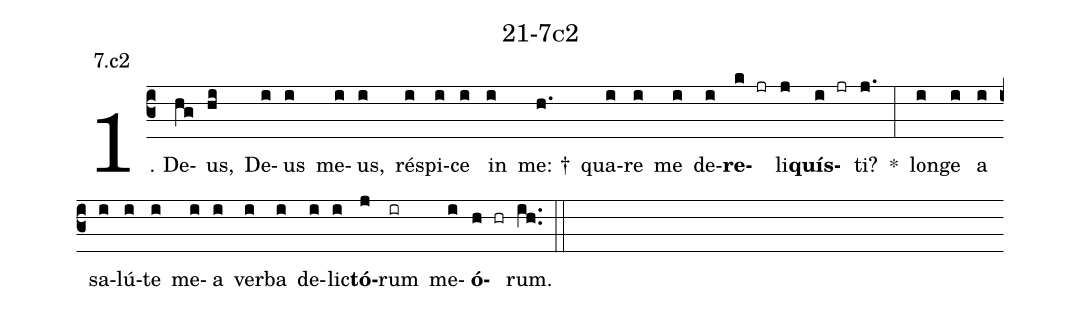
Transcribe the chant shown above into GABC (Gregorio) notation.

name: 21-7c2;
annotation: 7.c2;
%%
(c3)1. De(hg)us,(hi) De(i)us(i) me(i)us,(i) ré(i)spi(i)ce(i) in(i) me: †(h.) qua(i)re(i) me(i) de(i)<b>re</b>(k jr)li(j)<b>quís</b>(i jr)ti?(j.) *(:) lon(i)ge(i) a(i) sa(i)lú(i)te(i) me(i)a(i) ver(i)ba(i) de(i)lic(i)<b>tó</b>(j)rum(ir) me(i)<b>ó</b>(h hr)rum.(ih..) (::)
